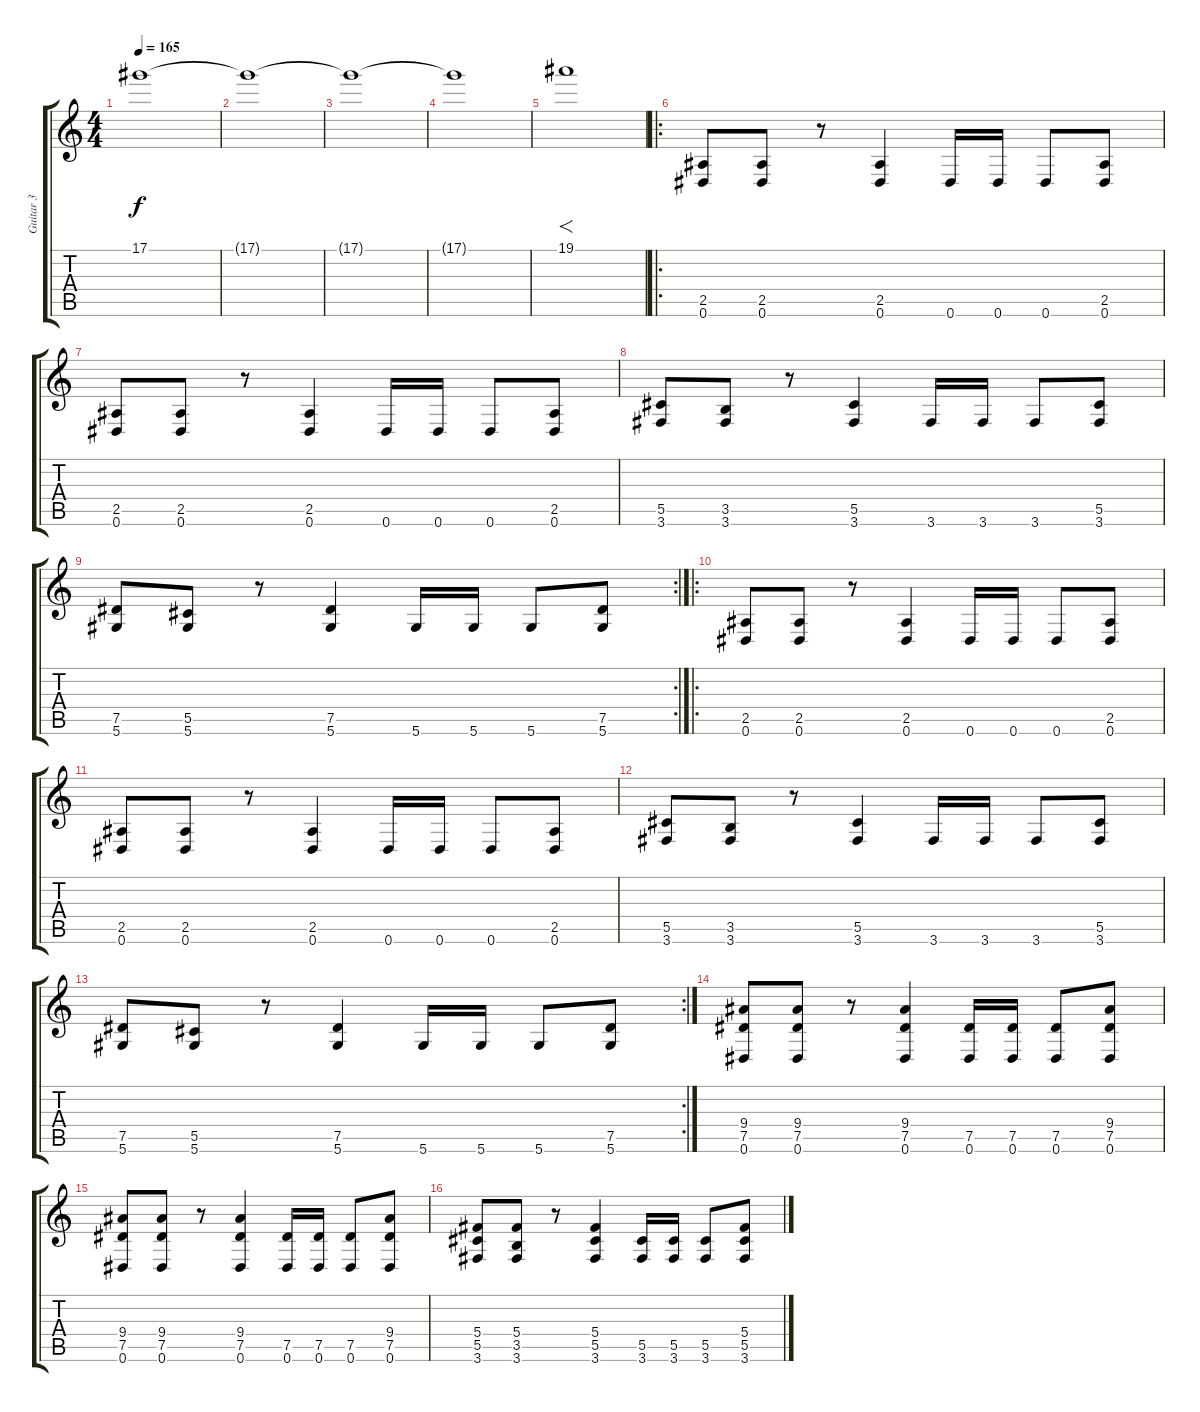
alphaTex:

\track ("Guitar 3" "Guitar 3") {instrument distortionguitar}
\staff {score tabs}
\tuning (Eb4 Bb3 Gb3 Db3 Ab2 Eb2) {hide}
\ts (4 4)
\tempo 165
\clef g2
\ks c
17.1{t}.1{dy f} |
17.1{t}.1 |
17.1{t}.1 |
17.1{t}.1 |
19.1.1{f} |
\ro
(2.5 0.6).8 (2.5 0.6).8 r.8 (2.5 0.6).4 0.6.16 0.6.16 0.6.8 (2.5 0.6).8 |
(2.5 0.6).8 (2.5 0.6).8 r.8 (2.5 0.6).4 0.6.16 0.6.16 0.6.8 (2.5 0.6).8 |
(5.5 3.6).8 (3.5 3.6).8 r.8 (5.5 3.6).4 3.6.16 3.6.16 3.6.8 (5.5 3.6).8 |
\rc 2
(7.5 5.6).8 (5.5 5.6).8 r.8 (7.5 5.6).4 5.6.16 5.6.16 5.6.8 (7.5 5.6).8 |
\ro
(2.5 0.6).8 (2.5 0.6).8 r.8 (2.5 0.6).4 0.6.16 0.6.16 0.6.8 (2.5 0.6).8 |
(2.5 0.6).8 (2.5 0.6).8 r.8 (2.5 0.6).4 0.6.16 0.6.16 0.6.8 (2.5 0.6).8 |
(5.5 3.6).8 (3.5 3.6).8 r.8 (5.5 3.6).4 3.6.16 3.6.16 3.6.8 (5.5 3.6).8 |
\rc 2
(7.5 5.6).8 (5.5 5.6).8 r.8 (7.5 5.6).4 5.6.16 5.6.16 5.6.8 (7.5 5.6).8 |
(9.4 7.5 0.6).8 (9.4 7.5 0.6).8 r.8 (9.4 7.5 0.6).4 (7.5 0.6).16 (7.5 0.6).16 (7.5 0.6).8 (9.4 7.5 0.6).8 |
(9.4 7.5 0.6).8 (9.4 7.5 0.6).8 r.8 (9.4 7.5 0.6).4 (7.5 0.6).16 (7.5 0.6).16 (7.5 0.6).8 (9.4 7.5 0.6).8 |
(5.4 5.5 3.6).8{volume 9} (5.4 3.5 3.6).8 r.8 (5.4 5.5 3.6).4 (5.5 3.6).16 (5.5 3.6).16 (5.5 3.6).8 (5.4 5.5 3.6).8
